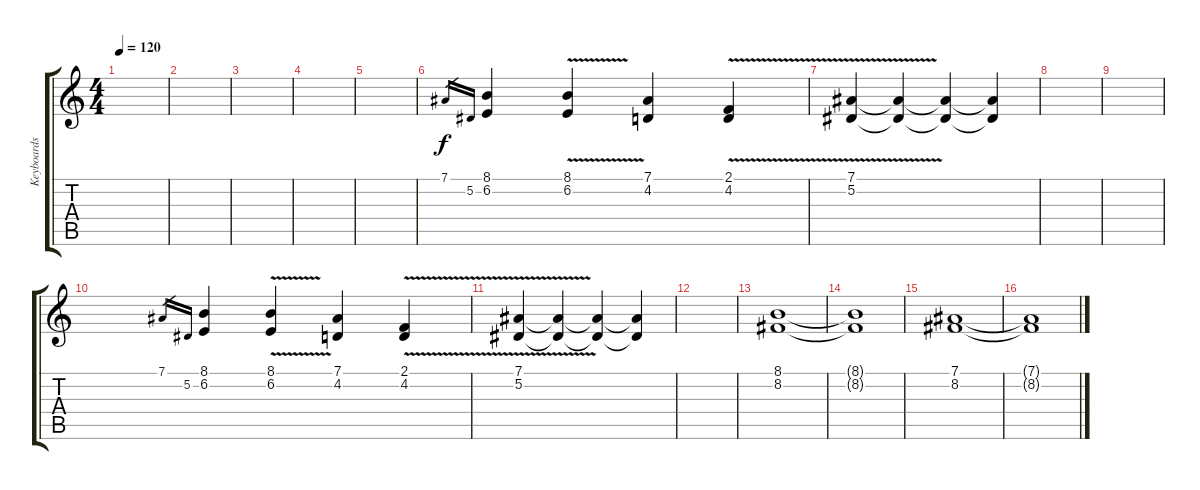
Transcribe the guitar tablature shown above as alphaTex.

\track ("Keyboards" "Keyboards") {instrument pad7halo}
\staff {score tabs}
\tuning (Eb4 Bb3 Gb3 Db3 Ab2 Eb2) {hide}
\ts (4 4)
\tempo 120
\clef g2
\ks c
|
|
|
|
|
7.1.16{gr} 5.2.16{gr} (8.1 6.2).4 (8.1{v} 6.2{v}).4 (7.1 4.2).4 (2.1{v} 4.2{v}).4 |
(7.1{v} 5.2).4 (7.1{t} 5.2{t}).4 (7.1{t} 5.2{t}).4 (7.1{t} 5.2{t}).4 |
|
|
7.1.16{gr} 5.2.16{gr} (8.1 6.2).4 (8.1{v} 6.2{v}).4 (7.1 4.2).4 (2.1{v} 4.2{v}).4 |
(7.1{v} 5.2).4 (7.1{t} 5.2{t}).4 (7.1{t} 5.2{t}).4 (7.1{t} 5.2{t}).4 |
|
(8.1 8.2).1 |
(8.1{t} 8.2{t}).1 |
(7.1 8.2).1 |
(7.1{t} 8.2{t}).1
